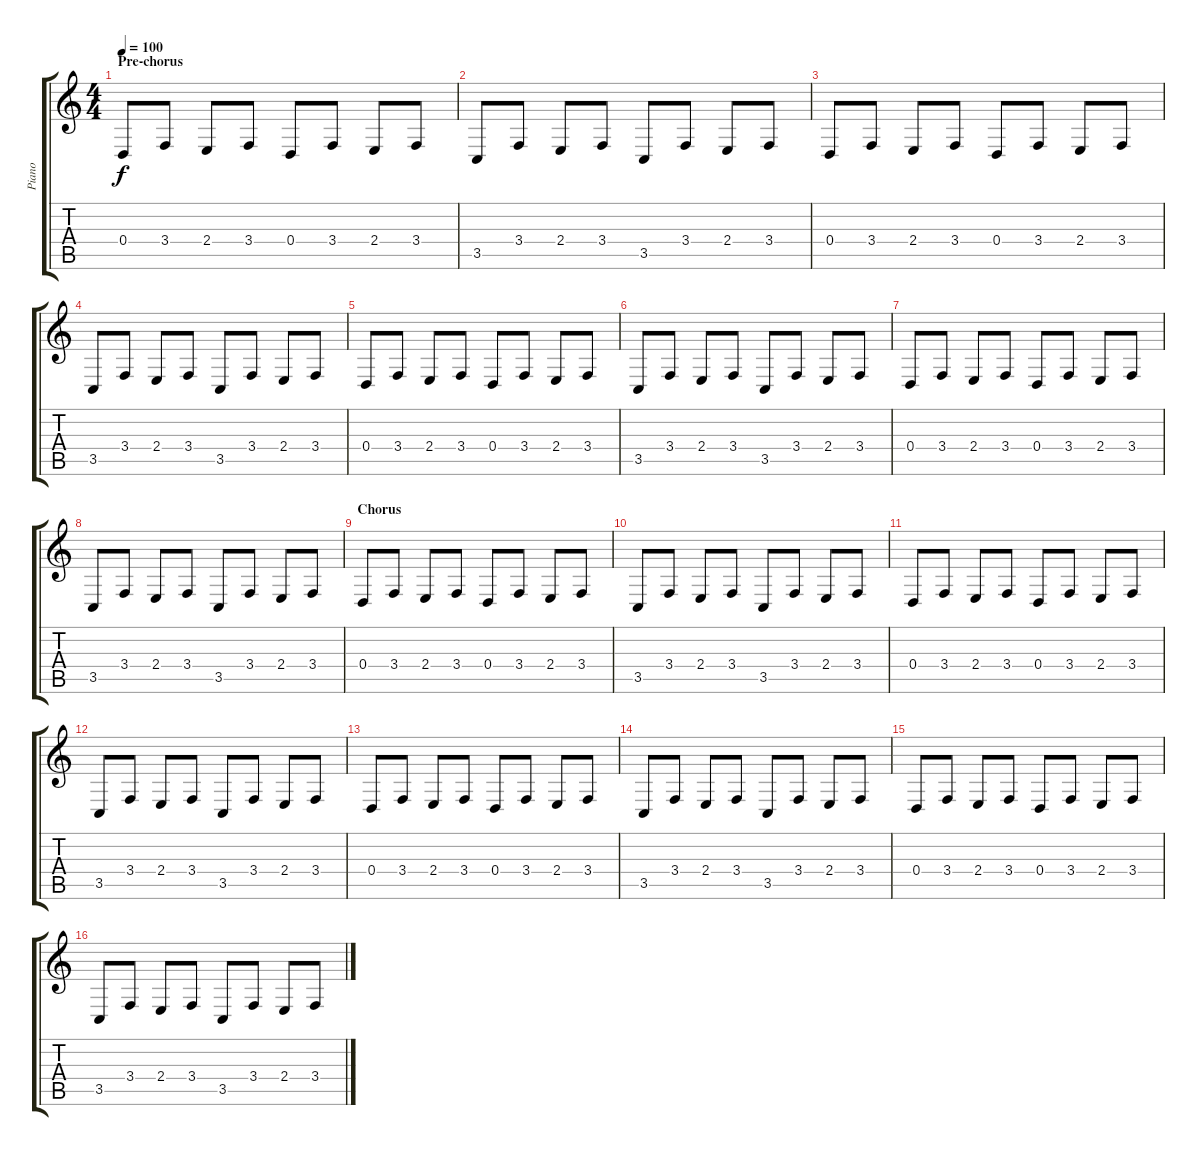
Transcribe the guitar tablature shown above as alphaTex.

\track ("Piano" "Piano") {instrument acousticgrandpiano}
\staff {score tabs}
\tuning (E4 B3 G3 D3 A2 E2) {hide}
\ts (4 4)
\section ("" "Pre-chorus")
\tempo 100
\clef g2
\ks c
0.4.8{dy f} 3.4.8 2.4.8 3.4.8 0.4.8 3.4.8 2.4.8 3.4.8 |
3.5.8 3.4.8 2.4.8 3.4.8 3.5.8 3.4.8 2.4.8 3.4.8 |
0.4.8 3.4.8 2.4.8 3.4.8 0.4.8 3.4.8 2.4.8 3.4.8 |
3.5.8 3.4.8 2.4.8 3.4.8 3.5.8 3.4.8 2.4.8 3.4.8 |
0.4.8 3.4.8 2.4.8 3.4.8 0.4.8 3.4.8 2.4.8 3.4.8 |
3.5.8 3.4.8 2.4.8 3.4.8 3.5.8 3.4.8 2.4.8 3.4.8 |
0.4.8 3.4.8 2.4.8 3.4.8 0.4.8 3.4.8 2.4.8 3.4.8 |
3.5.8 3.4.8 2.4.8 3.4.8 3.5.8 3.4.8 2.4.8 3.4.8 |
\section ("" "Chorus")
0.4.8 3.4.8 2.4.8 3.4.8 0.4.8 3.4.8 2.4.8 3.4.8 |
3.5.8 3.4.8 2.4.8 3.4.8 3.5.8 3.4.8 2.4.8 3.4.8 |
0.4.8 3.4.8 2.4.8 3.4.8 0.4.8 3.4.8 2.4.8 3.4.8 |
3.5.8 3.4.8 2.4.8 3.4.8 3.5.8 3.4.8 2.4.8 3.4.8 |
0.4.8 3.4.8 2.4.8 3.4.8 0.4.8 3.4.8 2.4.8 3.4.8 |
3.5.8 3.4.8 2.4.8 3.4.8 3.5.8 3.4.8 2.4.8 3.4.8 |
0.4.8 3.4.8 2.4.8 3.4.8 0.4.8 3.4.8 2.4.8 3.4.8 |
3.5.8 3.4.8 2.4.8 3.4.8 3.5.8 3.4.8 2.4.8 3.4.8
